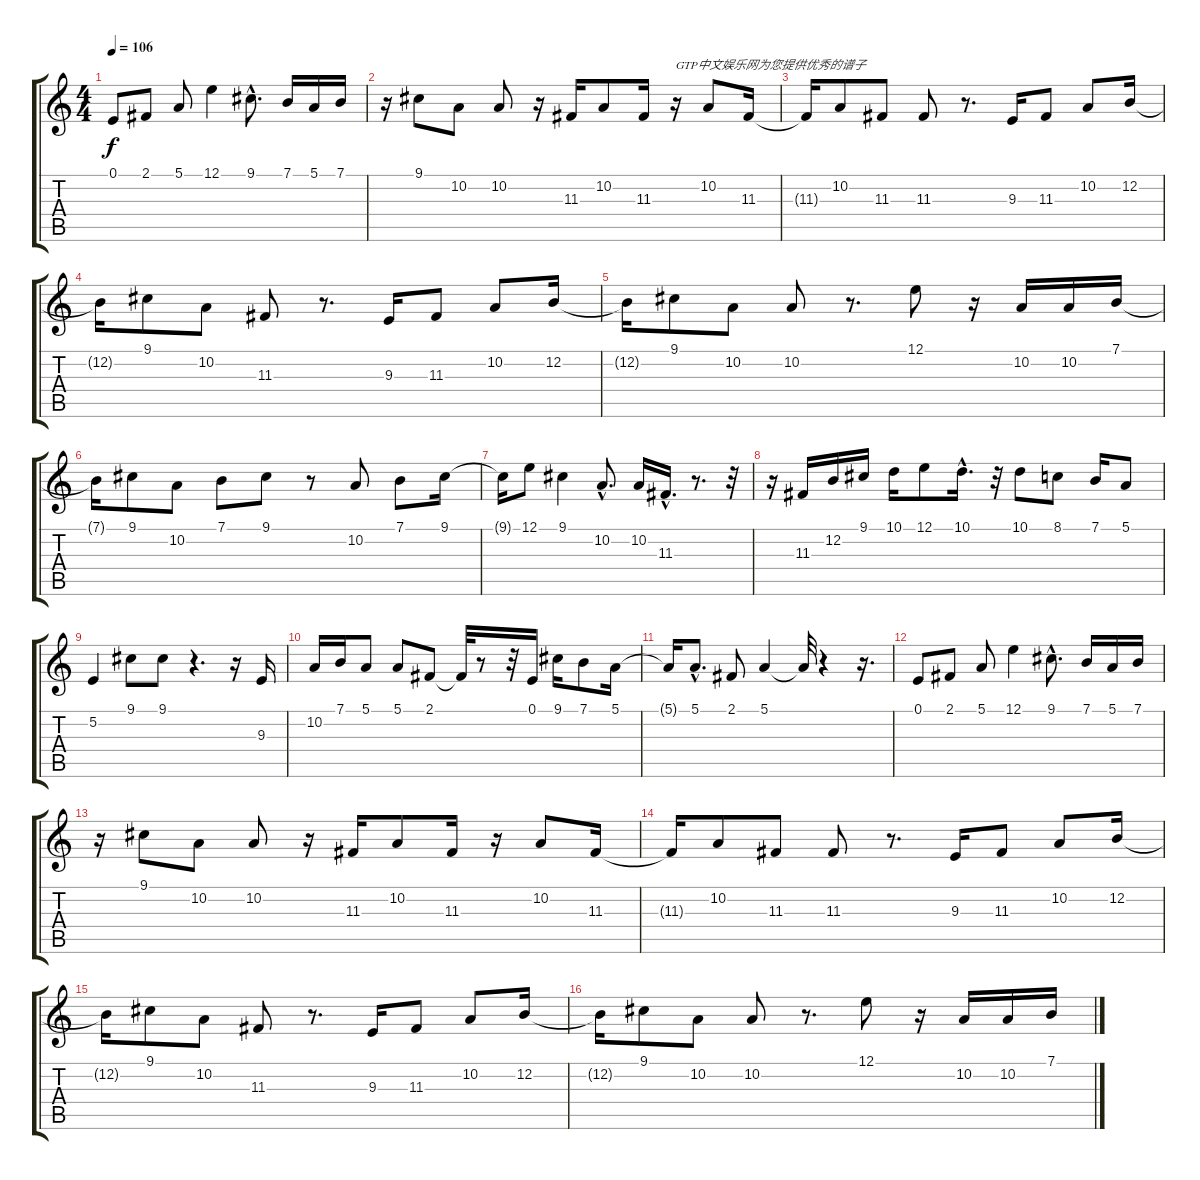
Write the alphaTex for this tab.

\track "" {instrument fx8scifi}
\staff {score tabs}
\tuning (E4 B3 G3 D3 A2 E2) {hide}
\ts (4 4)
\tempo 106
\clef g2
\ks c
0.1.8{dy f instrument fx8scifi} 2.1.8 5.1.8 12.1.4 9.1{hac}.8{d} 7.1.16 5.1.16 7.1.16 |
r.16 9.1.8 10.2.8 10.2.8 r.16 11.3.16 10.2.8 11.3.16 r.16{txt "GTP中文娱乐网为您提供优秀的谱子"} 10.2.8 11.3.16 |
11.3{t}.16 10.2.8 11.3.8 11.3.8 r.8{d} 9.3.16 11.3.8 10.2.8 12.2.16 |
12.2{t}.16 9.1.8 10.2.8 11.3.8 r.8{d} 9.3.16 11.3.8 10.2.8 12.2.16 |
12.2{t}.16 9.1.8 10.2.8 10.2.8 r.8{d} 12.1.8 r.16 10.2.16 10.2.16 7.1.16 |
7.1{t}.16 9.1.8 10.2.8 7.1.8 9.1.8 r.8 10.2.8 7.1.8 9.1.16 |
9.1{t}.16 12.1.8 9.1.4 10.2{hac}.8{d} 10.2.16 11.3{hac}.16{d} r.8{d} r.32 |
r.16 11.3.16 12.2.16 9.1.16 10.1.16 12.1.8 10.1{hac}.16{d} r.32 10.1.8 8.1.8 7.1.16 5.1.8 |
5.2.4 9.1.8 9.1.8 r.4{d} r.16 9.3.16 |
10.2.16 7.1.16 5.1.8 5.1.8 2.1.8 2.1{t}.32 r.8 r.32 0.1.16 9.1.16 7.1.8 5.1.16 |
5.1{t}.16 5.1{hac}.8{d} 2.1.8 5.1.4 5.1{t}.32 r.4 r.16{d} |
0.1.8 2.1.8 5.1.8 12.1.4 9.1{hac}.8{d} 7.1.16 5.1.16 7.1.16 |
r.16 9.1.8 10.2.8 10.2.8 r.16 11.3.16 10.2.8 11.3.16 r.16 10.2.8 11.3.16 |
11.3{t}.16 10.2.8 11.3.8 11.3.8 r.8{d} 9.3.16 11.3.8 10.2.8 12.2.16 |
12.2{t}.16 9.1.8 10.2.8 11.3.8 r.8{d} 9.3.16 11.3.8 10.2.8 12.2.16 |
12.2{t}.16 9.1.8 10.2.8 10.2.8 r.8{d} 12.1.8 r.16 10.2.16 10.2.16 7.1.16
